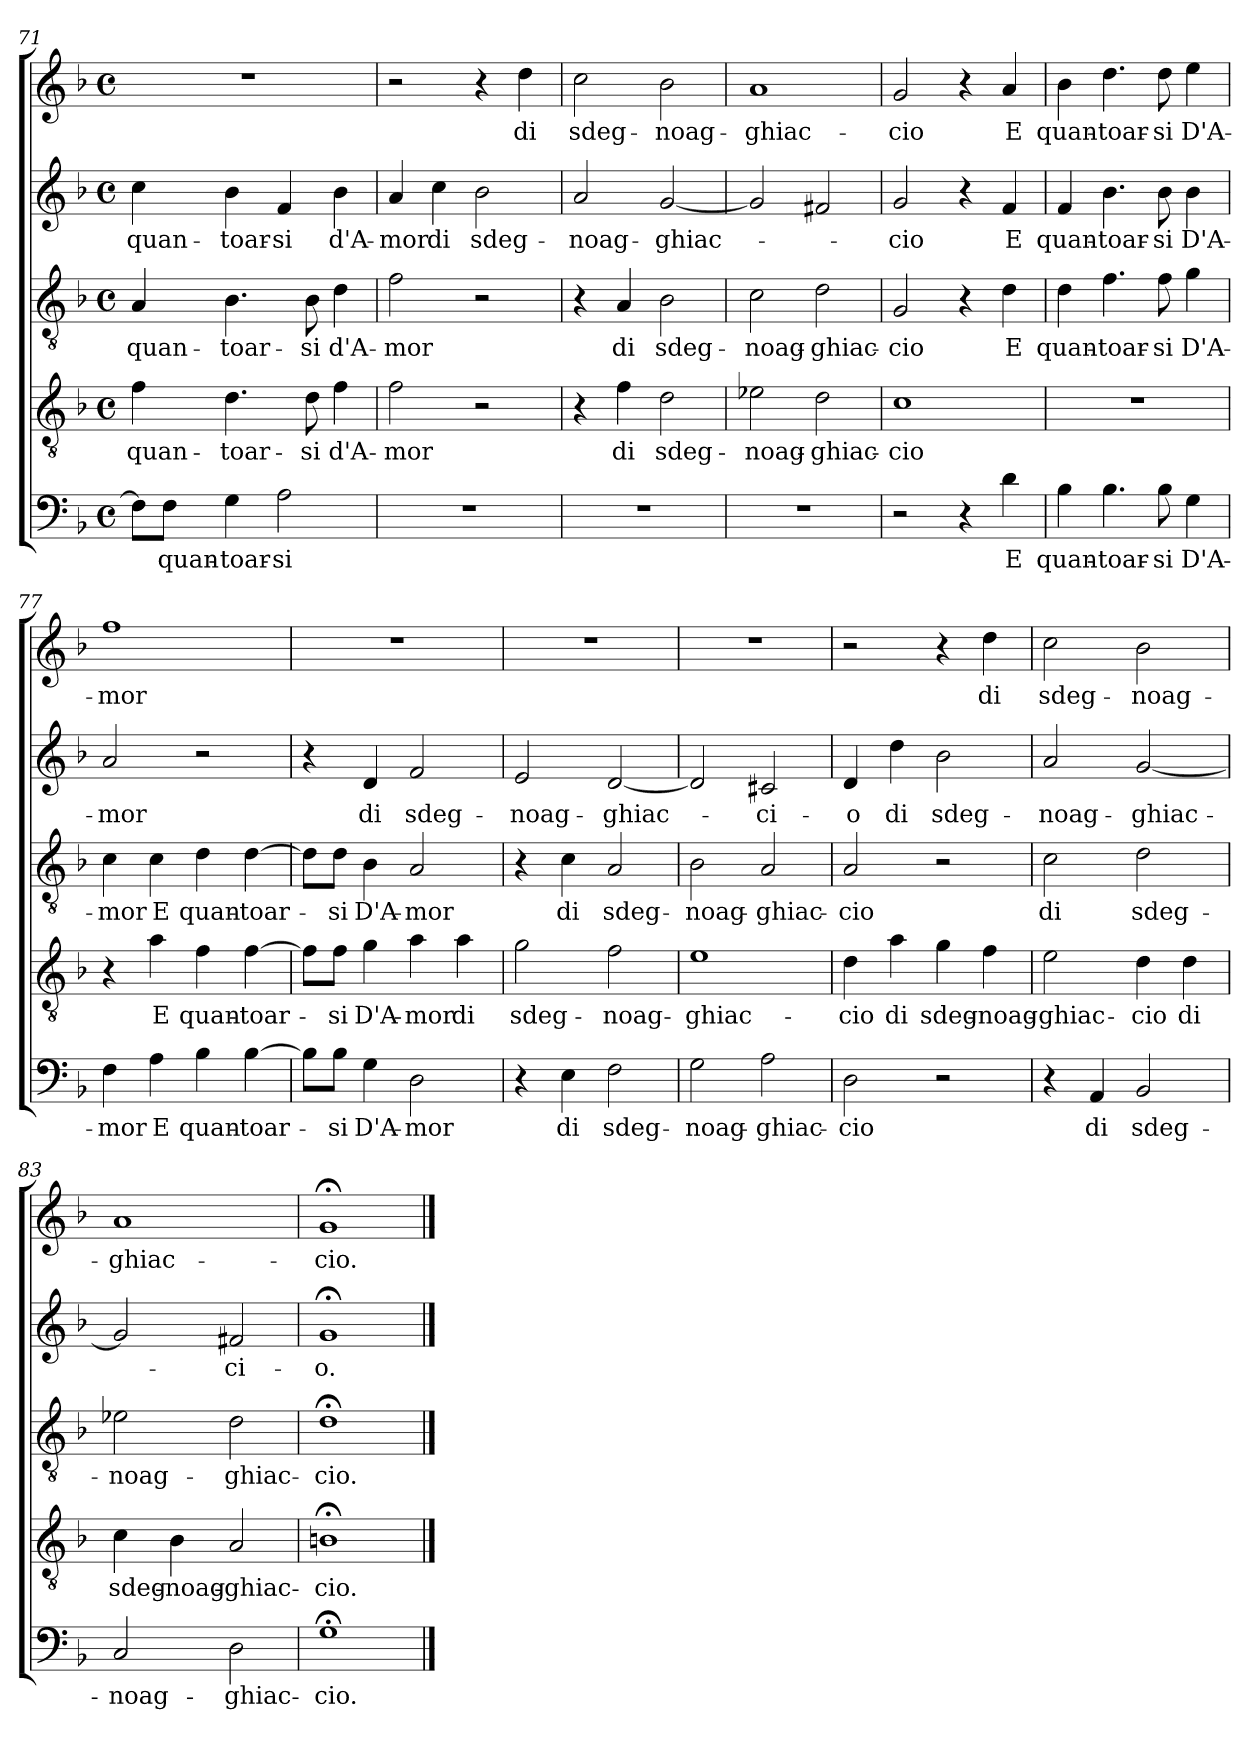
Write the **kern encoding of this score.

**kern	**text	**kern	**text	**kern	**text	**kern	**text	**kern	**text
*part5	*part5	*part4	*part4	*part3	*part3	*part2	*part2	*part1	*part1
*staff5	*staff5	*staff4	*staff4	*staff3	*staff3	*staff2	*staff2	*staff1	*staff1
*clefF4	*	*clefGv2	*	*clefGv2	*	*clefG2	*	*clefG2	*
*k[b-]	*	*k[b-]	*	*k[b-]	*	*k[b-]	*	*k[b-]	*
*F:	*	*F:	*	*F:	*	*F:	*	*F:	*
*M4/4	*	*M4/4	*	*M4/4	*	*M4/4	*	*M4/4	*
*met(c)	*	*met(c)	*	*met(c)	*	*met(c)	*	*met(c)	*
=71	=71	=71	=71	=71	=71	=71	=71	=71	=71
8F\L]	.	4f\	quan-	4A/	quan-	4cc\	quan-	1r	.
8F\J	quan-	.	.	.	.	.	.	.	.
4G\	-toar-	4.d\	-toar-	4.B-\	-toar-	4b-\	-toar-	.	.
2A\	-si	.	.	.	.	4f/	-si	.	.
.	.	8d\	-si	8B-\	-si	.	.	.	.
.	.	4f\	d'A-	4d\	d'A-	4b-\	d'A-	.	.
=72	=72	=72	=72	=72	=72	=72	=72	=72	=72
1r	.	2f\	-mor	2f\	-mor	4a/	-mor	2r	.
.	.	.	.	.	.	4cc\	di	.	.
.	.	2r	.	2r	.	2b-\	sdeg-	4r	.
.	.	.	.	.	.	.	.	4dd\	di
!!LO:LB:g=z
=73	=73	=73	=73	=73	=73	=73	=73	=73	=73
1r	.	4r	.	4r	.	2a/	-noag-	2cc\	sdeg-
.	.	4f\	di	4A/	di	.	.	.	.
.	.	2d\	sdeg-	2B-\	sdeg-	[2g/	-ghiac-	2b-\	-noag-
=74	=74	=74	=74	=74	=74	=74	=74	=74	=74
1r	.	2e-X\	-noag-	2c\	-noag-	2g/]	.	1a	-ghiac-
.	.	2d\	-ghiac-	2d\	-ghiac-	2f#X/	.	.	.
=75	=75	=75	=75	=75	=75	=75	=75	=75	=75
2r	.	1c	-cio	2G/	-cio	2g/	-cio	2g/	-cio
4r	.	.	.	4r	.	4r	.	4r	.
4d\	E	.	.	4d\	E	4f/	E	4a/	E
=76	=76	=76	=76	=76	=76	=76	=76	=76	=76
4B-\	quan-	1r	.	4d\	quan-	4f/	quan-	4b-\	quan-
4.B-\	-toar-	.	.	4.f\	-toar-	4.b-\	-toar-	4.dd\	-toar-
8B-\	-si	.	.	8f\	-si	8b-\	-si	8dd\	-si
4G\	D'A-	.	.	4g\	D'A-	4b-\	D'A-	4ee\	D'A-
=77	=77	=77	=77	=77	=77	=77	=77	=77	=77
4F\	-mor	4r	.	4c\	-mor	2a/	-mor	1ff	-mor
4A\	E	4a\	E	4c\	E	.	.	.	.
4B-\	quan-	4f\	quan-	4d\	quan-	2r	.	.	.
[4B-\	-toar-	[4f\	-toar-	[4d\	-toar-	.	.	.	.
=78	=78	=78	=78	=78	=78	=78	=78	=78	=78
8B-\L]	.	8f\L]	.	8d\L]	.	4r	.	1r	.
8B-\J	-si	8f\J	-si	8d\J	-si	.	.	.	.
4G\	D'A-	4g\	D'A-	4B-\	D'A-	4d/	di	.	.
2D\	-mor	4a\	-mor	2A/	-mor	2f/	sdeg-	.	.
.	.	4a\	di	.	.	.	.	.	.
!!LO:LB:g=z
=79	=79	=79	=79	=79	=79	=79	=79	=79	=79
4r	.	2g\	sdeg-	4r	.	2e/	-noag-	1r	.
4E\	di	.	.	4c\	di	.	.	.	.
2F\	sdeg-	2f\	-noag-	2A/	sdeg-	[2d/	-ghiac-	.	.
=80	=80	=80	=80	=80	=80	=80	=80	=80	=80
2G\	-noag-	1e	-ghiac-	2B-\	-noag-	2d/]	.	1r	.
2A\	-ghiac-	.	.	2A/	-ghiac-	2c#X/	-ci-	.	.
=81	=81	=81	=81	=81	=81	=81	=81	=81	=81
2D\	-cio	4d\	-cio	2A/	-cio	4d/	-o	2r	.
.	.	4a\	di	.	.	4dd\	di	.	.
2r	.	4g\	sdeg-	2r	.	2b-\	sdeg-	4r	.
.	.	4f\	-noag-	.	.	.	.	4dd\	di
=82	=82	=82	=82	=82	=82	=82	=82	=82	=82
4r	.	2e\	-ghiac-	2c\	di	2a/	-noag-	2cc\	sdeg-
4AA/	di	.	.	.	.	.	.	.	.
2BB-/	sdeg-	4d\	-cio	2d\	sdeg-	[2g/	-ghiac-	2b-\	-noag-
.	.	4d\	di	.	.	.	.	.	.
=83	=83	=83	=83	=83	=83	=83	=83	=83	=83
2C/	-noag-	4c\	sdeg-	2e-X\	-noag-	2g/]	.	1a	-ghiac-
.	.	4B-\	-noag-	.	.	.	.	.	.
2D\	-ghiac-	2A/	-ghiac-	2d\	-ghiac-	2f#X/	-ci-	.	.
=84	=84	=84	=84	=84	=84	=84	=84	=84	=84
1G;<	-cio.	1Bn;<	-cio.	1d;<	-cio.	1g;<	-o.	1g;<	-cio.
==	==	==	==	==	==	==	==	==	==
*-	*-	*-	*-	*-	*-	*-	*-	*-	*-
